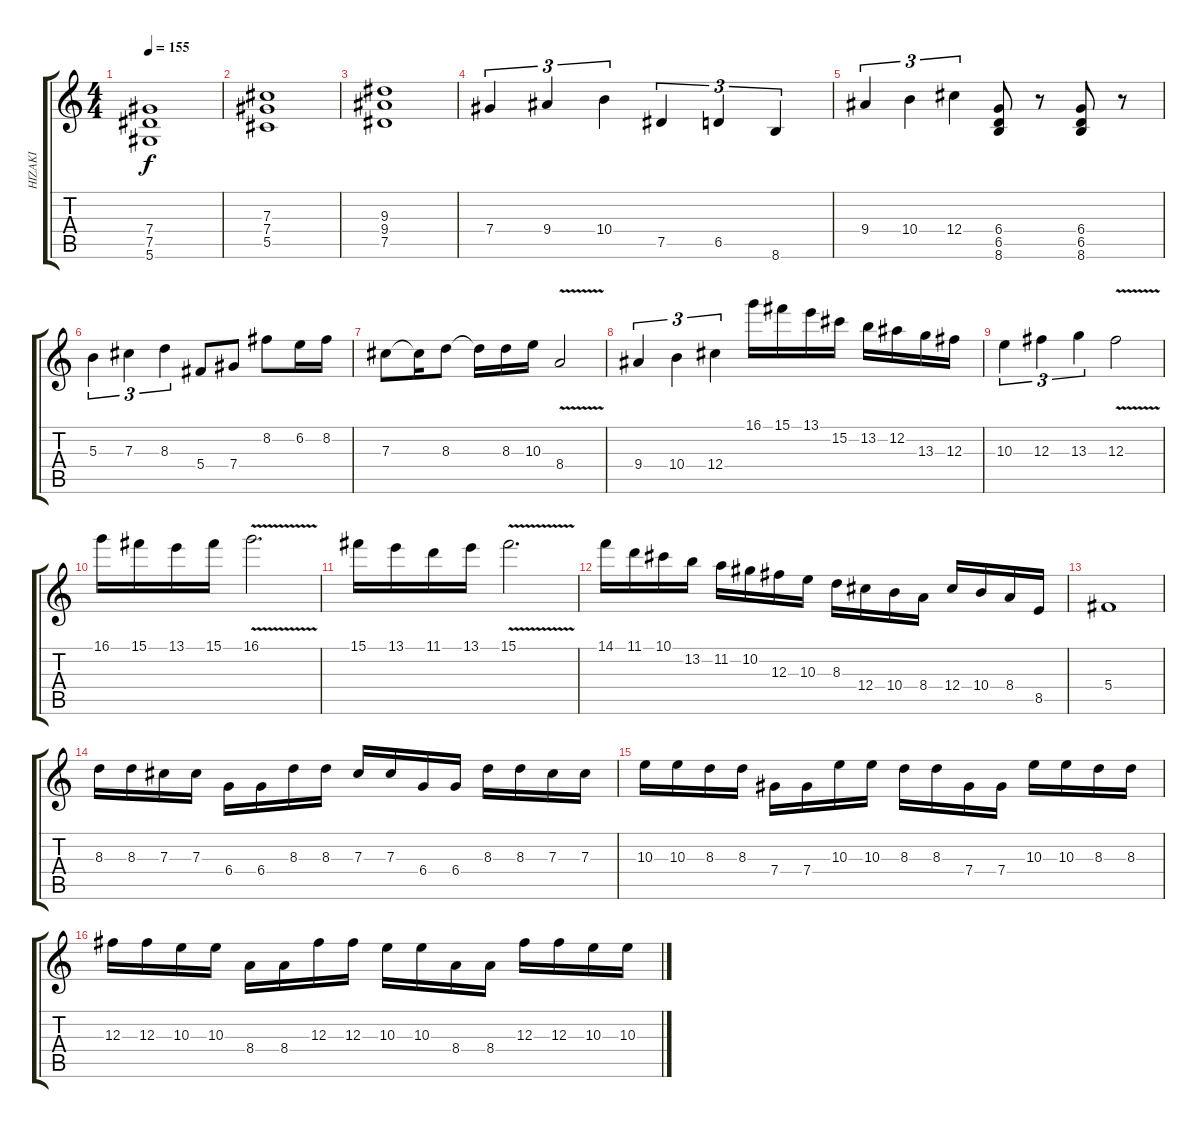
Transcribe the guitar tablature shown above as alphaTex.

\track ("HIZAKI" "HIZAKI") {instrument distortionguitar}
\staff {score tabs}
\tuning (Eb4 Bb3 Gb3 Db3 Ab2 Eb2) {hide}
\ts (4 4)
\tempo 155
\clef g2
\ks c
(7.4 7.5 5.6).1{dy f} |
(7.3 7.4 5.5).1 |
(9.3 9.4 7.5).1 |
7.4.4{tu (3 2)} 9.4.4{tu (3 2)} 10.4.4{tu (3 2)} 7.5.4{tu (3 2)} 6.5.4{tu (3 2)} 8.6.4{tu (3 2)} |
9.4.4{tu (3 2)} 10.4.4{tu (3 2)} 12.4.4{tu (3 2)} (6.4 6.5 8.6).8 r.8 (6.4 6.5 8.6).8 r.8 |
5.3.4{tu (3 2)} 7.3.4{tu (3 2)} 8.3.4{tu (3 2)} 5.4.8 7.4.8 8.2.8 6.2.16 8.2.16 |
7.3.8 7.3{t}.16 8.3.8 8.3{t}.16 8.3.16 10.3.16 8.4{v}.2 |
9.4.4{tu (3 2)} 10.4.4{tu (3 2)} 12.4.4{tu (3 2)} 16.1.16 15.1.16 13.1.16 15.2.16 13.2.16 12.2.16 13.3.16 12.3.16 |
10.3.4{tu (3 2)} 12.3.4{tu (3 2)} 13.3.4{tu (3 2)} 12.3{v}.2{instrument guitarharmonics} |
16.1.16{instrument distortionguitar} 15.1.16 13.1.16 15.1.16 16.1{v}.2{d} |
15.1.16 13.1.16 11.1.16 13.1.16 15.1{v}.2{d} |
14.1.16 11.1.16 10.1.16 13.2.16 11.2.16 10.2.16 12.3.16 10.3.16 8.3.16 12.4.16 10.4.16 8.4.16 12.4.16 10.4.16 8.4.16 8.5.16 |
5.4.1 |
8.3.16 8.3.16 7.3.16 7.3.16 6.4.16 6.4.16 8.3.16 8.3.16 7.3.16 7.3.16 6.4.16 6.4.16 8.3.16 8.3.16 7.3.16 7.3.16 |
10.3.16 10.3.16 8.3.16 8.3.16 7.4.16 7.4.16 10.3.16 10.3.16 8.3.16 8.3.16 7.4.16 7.4.16 10.3.16 10.3.16 8.3.16 8.3.16 |
12.3.16 12.3.16 10.3.16 10.3.16 8.4.16 8.4.16 12.3.16 12.3.16 10.3.16 10.3.16 8.4.16 8.4.16 12.3.16 12.3.16 10.3.16 10.3.16
